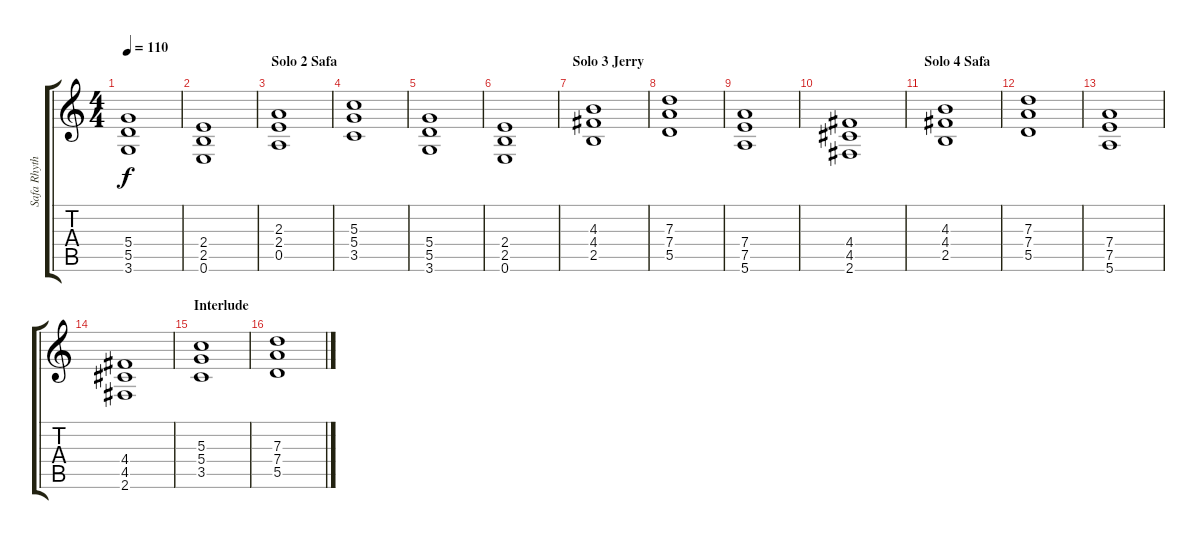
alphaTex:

\track ("Safa Rhythm" "Safa Rhyth") {instrument distortionguitar}
\staff {score tabs}
\tuning (E4 B3 G3 D3 A2 E2) {hide}
\ts (4 4)
\tempo 110
\clef g2
\ks c
(5.4 5.5 3.6).1{dy f} |
(2.4 2.5 0.6).1 |
\section ("" "Solo 2 Safa")
(2.3 2.4 0.5).1 |
(5.3 5.4 3.5).1 |
(5.4 5.5 3.6).1 |
(2.4 2.5 0.6).1 |
\section ("" "Solo 3 Jerry")
(4.3 4.4 2.5).1 |
(7.3 7.4 5.5).1 |
(7.4 7.5 5.6).1 |
(4.4 4.5 2.6).1 |
\section ("" "Solo 4 Safa")
(4.3 4.4 2.5).1 |
(7.3 7.4 5.5).1 |
(7.4 7.5 5.6).1 |
(4.4 4.5 2.6).1 |
\section ("" "Interlude")
(5.3 5.4 3.5).1 |
(7.3 7.4 5.5).1
